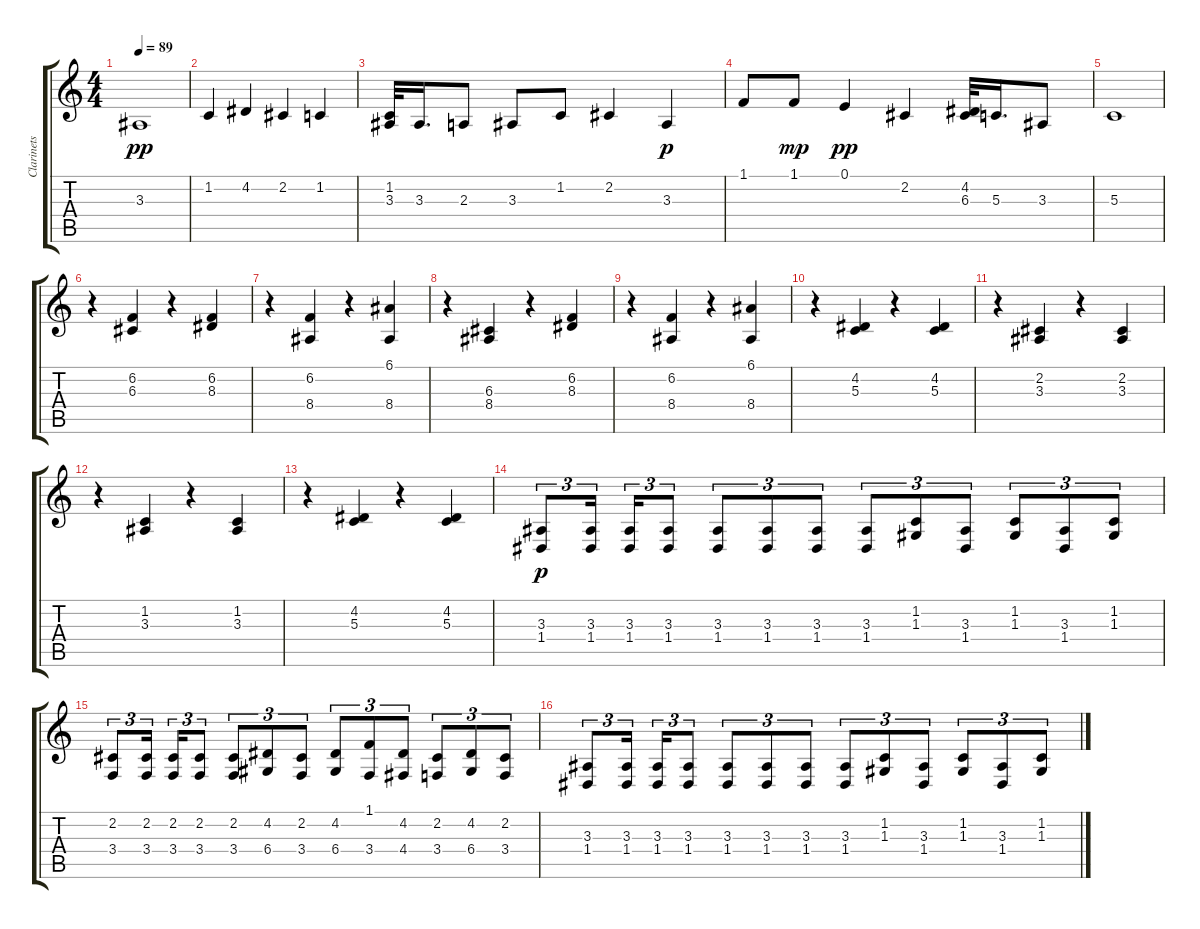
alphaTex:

\track ("Clarinets" "Clarinets") {instrument clarinet}
\staff {score tabs}
\tuning (E4 B3 G3 D3 A2 E2) {hide}
\ts (4 4)
\tempo 89
\clef g2
\ks c
3.3.1{dy pp} |
1.2.4 4.2.4 2.2.4 1.2.4 |
(1.2 3.3).32 3.3.16{d} 2.3.8 3.3.8 1.2.8 2.2.4 3.3.4{dy p} |
1.1.8 1.1.8{dy mp} 0.1.4{dy pp} 2.2.4 (4.2 6.3).32 5.3.16{d} 3.3.8 |
5.3.1 |
r.4 (6.2 6.3).4 r.4 (6.2 8.3).4 |
r.4 (6.2 8.4).4 r.4 (6.1 8.4).4 |
r.4 (6.3 8.4).4 r.4 (6.2 8.3).4 |
r.4 (6.2 8.4).4 r.4 (6.1 8.4).4 |
r.4 (4.2 5.3).4 r.4 (4.2 5.3).4 |
r.4 (2.2 3.3).4 r.4 (2.2 3.3).4 |
r.4 (1.2 3.3).4 r.4 (1.2 3.3).4 |
r.4 (4.2 5.3).4 r.4 (4.2 5.3).4 |
(3.3 1.4).8{tu (3 2) dy p} (3.3 1.4).16{tu (3 2) beam splitsecondary} (3.3 1.4).16{tu (3 2)} (3.3 1.4).8{tu (3 2)} (3.3 1.4).8{tu (3 2)} (3.3 1.4).8{tu (3 2)} (3.3 1.4).8{tu (3 2)} (3.3 1.4).8{tu (3 2)} (1.2 1.3).8{tu (3 2)} (3.3 1.4).8{tu (3 2)} (1.2 1.3).8{tu (3 2)} (3.3 1.4).8{tu (3 2)} (1.2 1.3).8{tu (3 2)} |
(2.2 3.4).8{tu (3 2)} (2.2 3.4).16{tu (3 2) beam splitsecondary} (2.2 3.4).16{tu (3 2)} (2.2 3.4).8{tu (3 2)} (2.2 3.4).8{tu (3 2)} (4.2 6.4).8{tu (3 2)} (2.2 3.4).8{tu (3 2)} (4.2 6.4).8{tu (3 2)} (1.1 3.4).8{tu (3 2)} (4.2 4.4).8{tu (3 2)} (2.2 3.4).8{tu (3 2)} (4.2 6.4).8{tu (3 2)} (2.2 3.4).8{tu (3 2)} |
(3.3 1.4).8{tu (3 2)} (3.3 1.4).16{tu (3 2) beam splitsecondary} (3.3 1.4).16{tu (3 2)} (3.3 1.4).8{tu (3 2)} (3.3 1.4).8{tu (3 2)} (3.3 1.4).8{tu (3 2)} (3.3 1.4).8{tu (3 2)} (3.3 1.4).8{tu (3 2)} (1.2 1.3).8{tu (3 2)} (3.3 1.4).8{tu (3 2)} (1.2 1.3).8{tu (3 2)} (3.3 1.4).8{tu (3 2)} (1.2 1.3).8{tu (3 2)}
